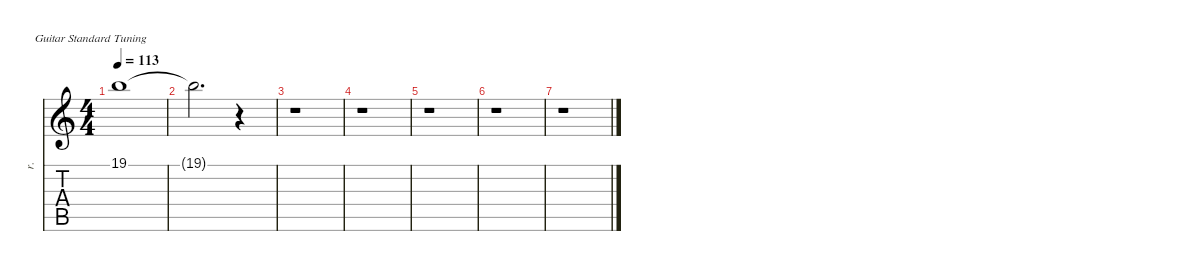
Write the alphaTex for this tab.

\defaultSystemsLayout 4
\hideDynamics
\bracketExtendMode nobrackets
\otherSystemsTrackNameOrientation horizontal
\track ("Cécile" "r.") {instrument synthvoice}
\staff {score tabs}
\tuning (E4 B3 G3 D3 A2 E2)
\ts (4 4)
\tempo 113
\clef g2
\ks c
19.1.1{dy fff beam Down} |
19.1{t}.2{d dy f beam Down} r.4{beam Down} |
r.1{beam Down} |
r.1{beam Down} |
r.1{beam Down} |
r.1{beam Down} |
r.1{beam Down}
